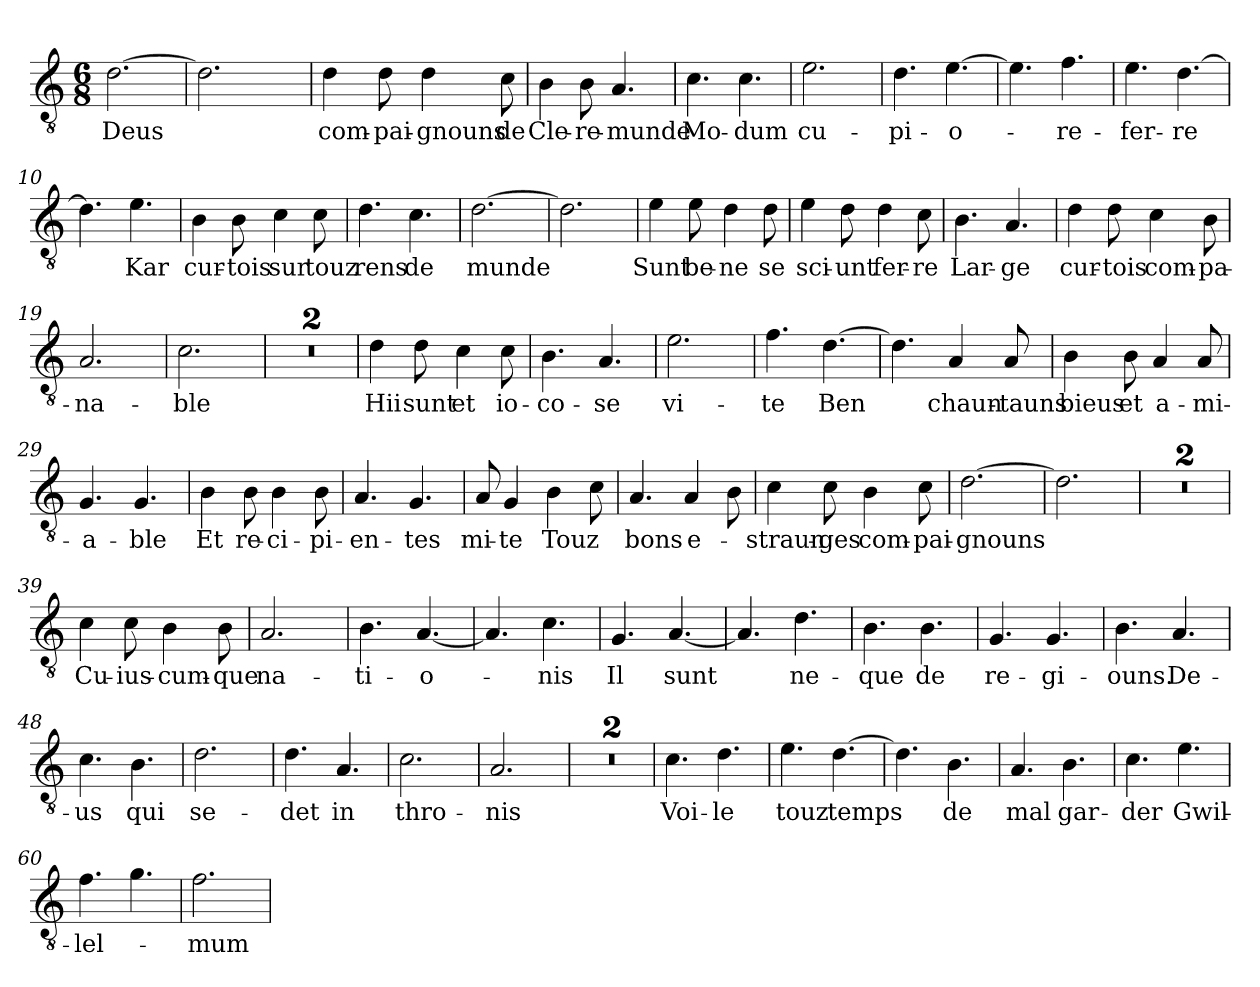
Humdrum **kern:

**kern	**text
*part1	*part1
*staff1	*staff1
*clefGv2	*
*k[]	*
*C:	*
*M6/8	*
=1	=1
!	!LO:LY:b
[2.d\	Deus
=2	=2
2.d\]	.
=3	=3
!	!LO:LY:b
4d\	com-
!	!LO:LY:b
8d\	-pai-
!	!LO:LY:b
4d\	-gnouns
!	!LO:LY:b
8c\	de
=4	=4
!	!LO:LY:b
4B\	Cle-
!	!LO:LY:b
8B\	-re-
!	!LO:LY:b
4.A/	-munde
=5	=5
!	!LO:LY:b
4.c\	Mo-
!	!LO:LY:b
4.c\	-dum
=6	=6
!	!LO:LY:b
2.e\	cu-
=7	=7
!	!LO:LY:b
4.d\	-pi-
!	!LO:LY:b
[4.e\	-o-
!!LO:LB:g=z
=8	=8
4.e\]	.
!	!LO:LY:b
4.f\	-re-
=9	=9
!	!LO:LY:b
4.e\	-fer-
!	!LO:LY:b
[4.d\	-re
=10	=10
4.d\]	.
!	!LO:LY:b
4.e\	Kar
=11	=11
!	!LO:LY:b
4B\	cur-
!	!LO:LY:b
8B\	-tois
!	!LO:LY:b
4c\	sur
!	!LO:LY:b
8c\	touz
=12	=12
!	!LO:LY:b
4.d\	rens
!	!LO:LY:b
4.c\	de
=13	=13
!	!LO:LY:b
[2.d\	munde
=14	=14
2.d\]	.
=15	=15
!	!LO:LY:b
4e\	Sunt
!	!LO:LY:b
8e\	be-
!	!LO:LY:b
4d\	-ne
!	!LO:LY:b
8d\	se
!!LO:LB:g=z
=16	=16
!	!LO:LY:b
4e\	sci-
!	!LO:LY:b
8d\	-unt
!	!LO:LY:b
4d\	fer-
!	!LO:LY:b
8c\	-re
=17	=17
!	!LO:LY:b
4.B\	Lar-
!	!LO:LY:b
4.A/	-ge
=18	=18
!	!LO:LY:b
4d\	cur-
!	!LO:LY:b
8d\	-tois
!	!LO:LY:b
4c\	com-
!	!LO:LY:b
8B\	-pa-
=19	=19
!	!LO:LY:b
2.A/	-na-
=20	=20
!	!LO:LY:b
2.c\	-ble
=21	=21
2.r	.
=22	=22
2.r	.
=23	=23
!	!LO:LY:b
4d\	Hii
!	!LO:LY:b
8d\	sunt
!	!LO:LY:b
4c\	et
!	!LO:LY:b
8c\	io-
=24	=24
!	!LO:LY:b
4.B\	-co-
!	!LO:LY:b
4.A/	-se
!!LO:LB:g=z
=25	=25
!	!LO:LY:b
2.e\	vi-
=26	=26
!	!LO:LY:b
4.f\	-te
!	!LO:LY:b
[4.d\	Ben
=27	=27
4.d\]	.
!	!LO:LY:b
4A/	chaun-
!	!LO:LY:b
8A/	-tauns
=28	=28
!	!LO:LY:b
4B\	bieus
!	!LO:LY:b
8B\	et
!	!LO:LY:b
4A/	a-
!	!LO:LY:b
8A/	-mi-
=29	=29
!	!LO:LY:b
4.G/	-a-
!	!LO:LY:b
4.G/	-ble
=30	=30
!	!LO:LY:b
4B\	Et
!	!LO:LY:b
8B\	re-
!	!LO:LY:b
4B\	-ci-
!	!LO:LY:b
8B\	-pi-
=31	=31
!	!LO:LY:b
4.A/	-en-
!	!LO:LY:b
4.G/	-tes
=32	=32
!	!LO:LY:b
8A/	mi-
!	!LO:LY:b
4G/	-te
!	!LO:LY:b
4B\	Touz
8c\	.
!!LO:LB:g=z
=33	=33
!	!LO:LY:b
4.A/	bons
!	!LO:LY:b
4A/	e-
8B\	.
=34	=34
!	!LO:LY:b
4c\	-straun-
!	!LO:LY:b
8c\	-ges
!	!LO:LY:b
4B\	com-
!	!LO:LY:b
8c\	-pai-
=35	=35
!	!LO:LY:b
[2.d\	-gnouns
=36	=36
2.d\]	.
=37	=37
2.r	.
=38	=38
2.r	.
=39	=39
!	!LO:LY:b
4c\	Cu-
!	!LO:LY:b
8c\	-ius-
!	!LO:LY:b
4B\	-cum-
!	!LO:LY:b
8B\	-que
=40	=40
!	!LO:LY:b
2.A/	na-
=41	=41
!	!LO:LY:b
4.B\	-ti-
!	!LO:LY:b
[4.A/	-o-
!!LO:LB:g=z
=42	=42
4.A/]	.
!	!LO:LY:b
4.c\	-nis
=43	=43
!	!LO:LY:b
4.G/	Il
!	!LO:LY:b
[4.A/	sunt
=44	=44
4.A/]	.
!	!LO:LY:b
4.d\	ne-
=45	=45
!	!LO:LY:b
4.B\	-que
!	!LO:LY:b
4.B\	de
=46	=46
!	!LO:LY:b
4.G/	re-
!	!LO:LY:b
4.G/	-gi-
=47	=47
!	!LO:LY:b
4.B\	-ouns.
!	!LO:LY:b
4.A/	De-
=48	=48
!	!LO:LY:b
4.c\	-us
!	!LO:LY:b
4.B\	qui
=49	=49
!	!LO:LY:b
2.d\	se-
=50	=50
!	!LO:LY:b
4.d\	-det
!	!LO:LY:b
4.A/	in
!!LO:LB:g=z
=51	=51
!	!LO:LY:b
2.c\	thro-
=52	=52
!	!LO:LY:b
2.A/	-nis
=53	=53
2.r	.
=54	=54
2.r	.
=55	=55
!	!LO:LY:b
4.c\	Voi-
!	!LO:LY:b
4.d\	-le
=56	=56
!	!LO:LY:b
4.e\	touz
!	!LO:LY:b
[4.d\	temps
=57	=57
4.d\]	.
!	!LO:LY:b
4.B\	de
=58	=58
!	!LO:LY:b
4.A/	mal
!	!LO:LY:b
4.B\	gar-
=59	=59
!	!LO:LY:b
4.c\	-der
!	!LO:LY:b
4.e\	Gwil-
=60	=60
!	!LO:LY:b
4.f\	-lel-
4.g\	.
!!LO:LB:g=z
=61	=61
!	!LO:LY:b
2.f\	-mum
=	=
*-	*-
